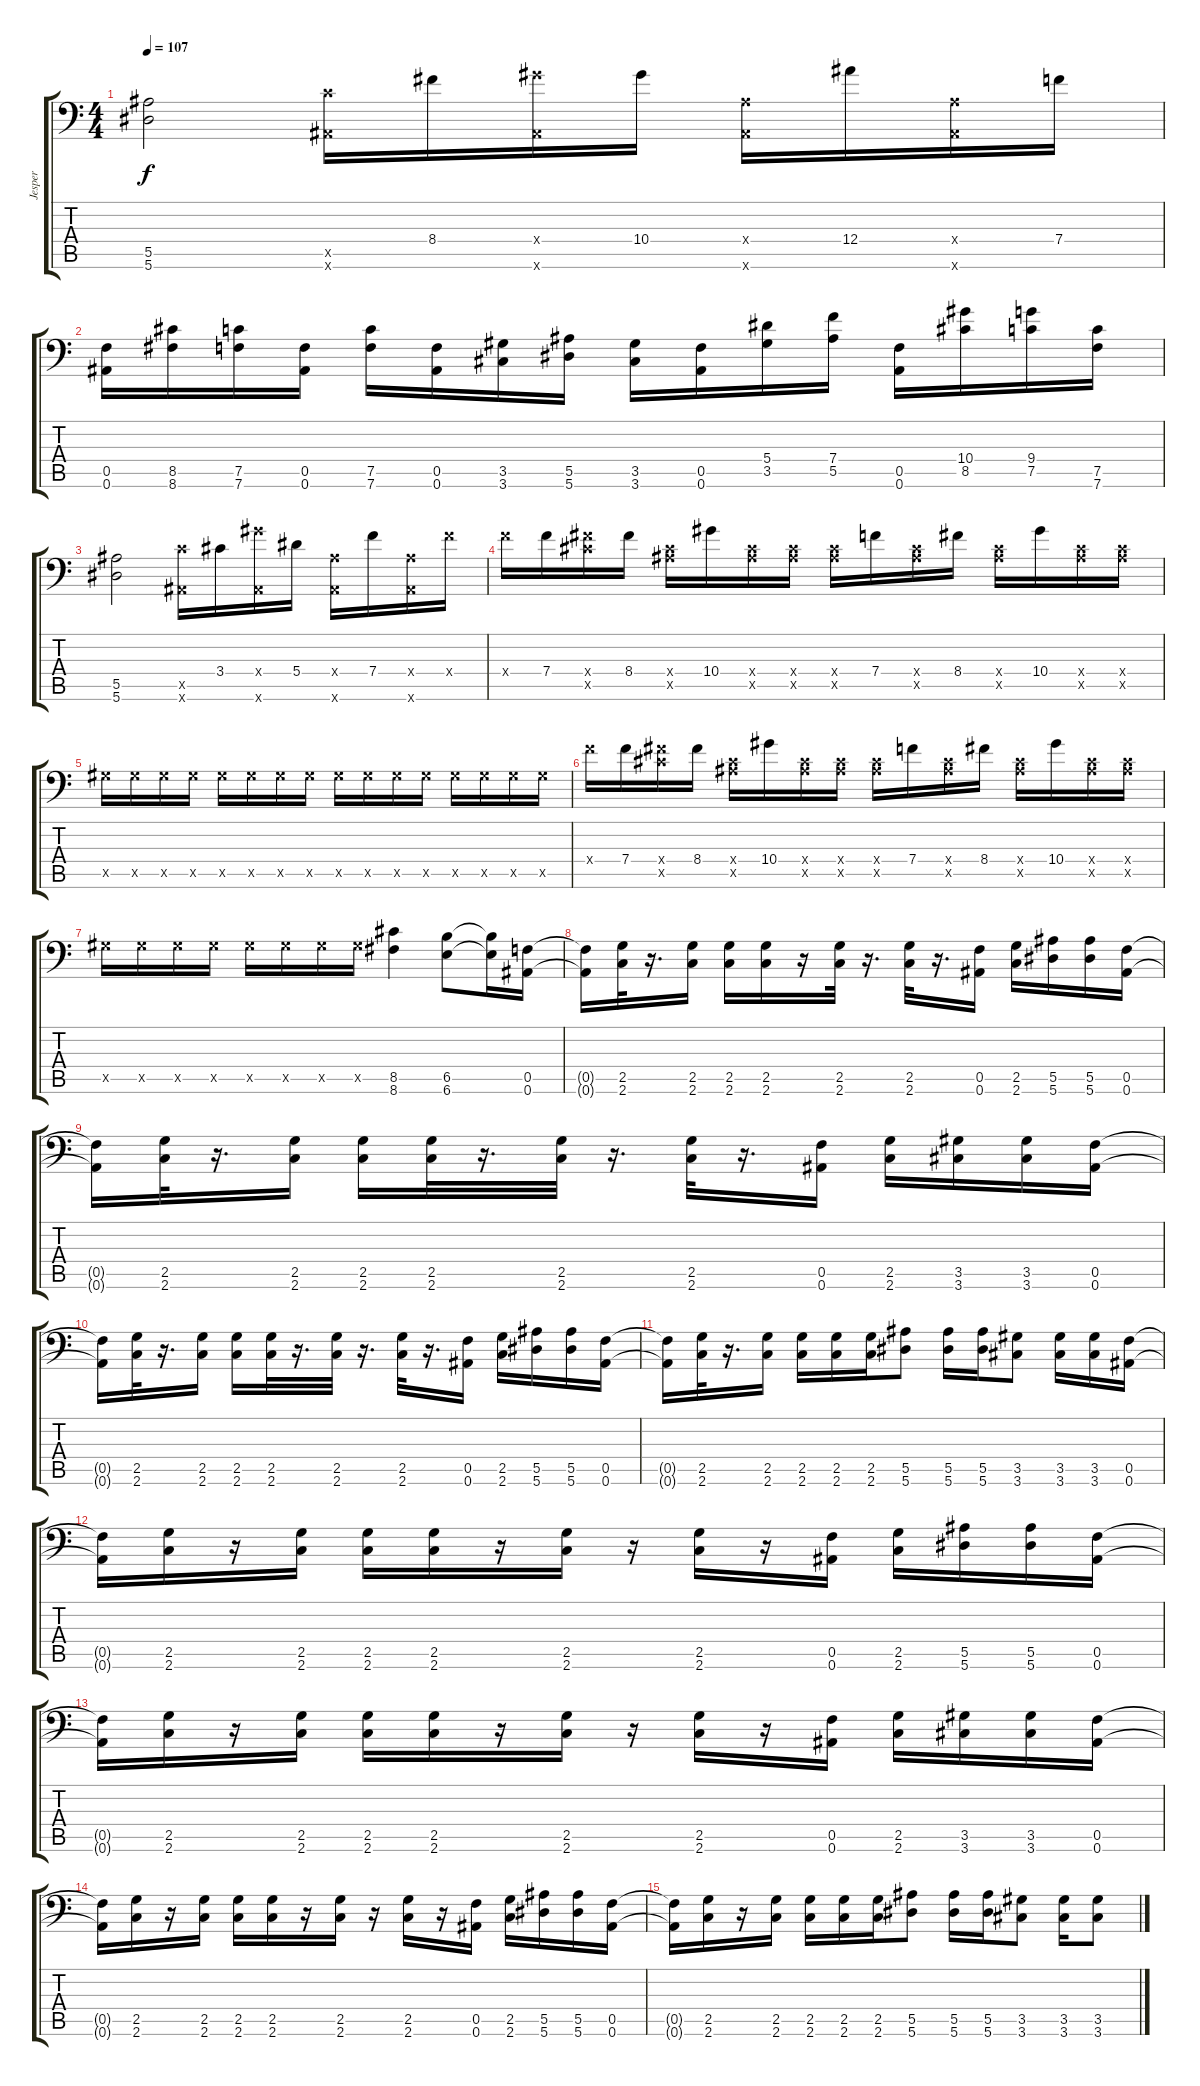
\track ("Jesper" "Jesper") {instrument distortionguitar}
\staff {score tabs}
\tuning (C4 G3 Eb3 Bb2 F2 Bb1) {hide}
\ts (4 4)
\tempo 107
\clef f4
\ks c
(5.5 5.6).2{dy f} (7.5{x} 0.6{x}).16 8.4.16 (10.4{x} 0.6{x}).16 10.4.16 (0.4{x} 0.6{x}).16 12.4.16 (0.4{x} 0.6{x}).16 7.4.16 |
(0.5 0.6).16 (8.5 8.6).16 (7.5 7.6).16 (0.5 0.6).16 (7.5 7.6).16 (0.5 0.6).16 (3.5 3.6).16 (5.5 5.6).16 (3.5 3.6).16 (0.5 0.6).16 (5.4 3.5).16 (7.4 5.5).16 (0.5 0.6).16 (10.4 8.5).16 (9.4 7.5).16 (7.5 7.6).16 |
(5.5 5.6).2 (7.5{x} 0.6{x}).16 3.4.16 (10.4{x} 0.6{x}).16 5.4.16 (0.4{x} 0.6{x}).16 7.4.16 (0.4{x} 0.6{x}).16 7.4{x}.16 |
7.4{x}.16 7.4.16 (8.4{x} 8.5{x}).16 8.4.16 (0.4{x} 8.5{x}).16 10.4.16 (0.4{x} 8.5{x}).16 (0.4{x} 8.5{x}).16 (0.4{x} 8.5{x}).16 7.4.16 (0.4{x} 8.5{x}).16 8.4.16 (0.4{x} 8.5{x}).16 10.4.16 (0.4{x} 8.5{x}).16 (0.4{x} 8.5{x}).16 |
3.5{x}.16 3.5{x}.16 3.5{x}.16 3.5{x}.16 3.5{x}.16 3.5{x}.16 3.5{x}.16 3.5{x}.16 3.5{x}.16 3.5{x}.16 3.5{x}.16 3.5{x}.16 3.5{x}.16 3.5{x}.16 3.5{x}.16 3.5{x}.16 |
7.4{x}.16 7.4.16 (8.4{x} 8.5{x}).16 8.4.16 (0.4{x} 8.5{x}).16 10.4.16 (0.4{x} 8.5{x}).16 (0.4{x} 8.5{x}).16 (0.4{x} 8.5{x}).16 7.4.16 (0.4{x} 8.5{x}).16 8.4.16 (0.4{x} 8.5{x}).16 10.4.16 (0.4{x} 8.5{x}).16 (0.4{x} 8.5{x}).16 |
3.5{x}.16 3.5{x}.16 3.5{x}.16 3.5{x}.16 3.5{x}.16 3.5{x}.16 3.5{x}.16 3.5{x}.16 (8.5 8.6).4 (6.5 6.6).8 (6.5{t} 6.6{t}).16 (0.5 0.6).16 |
(0.5{t} 0.6{t}).16 (2.5 2.6).32 r.16{d} (2.5 2.6).16 (2.5 2.6).16 (2.5 2.6).16 r.16 (2.5 2.6).32 r.16{d} (2.5 2.6).32 r.16{d} (0.5 0.6).16 (2.5 2.6).16 (5.5 5.6).16 (5.5 5.6).16 (0.5 0.6).16 |
(0.5{t} 0.6{t}).16 (2.5 2.6).32 r.16{d} (2.5 2.6).16 (2.5 2.6).16 (2.5 2.6).32 r.16{d} (2.5 2.6).32 r.16{d} (2.5 2.6).32 r.16{d} (0.5 0.6).16 (2.5 2.6).16 (3.5 3.6).16 (3.5 3.6).16 (0.5 0.6).16 |
(0.5{t} 0.6{t}).16 (2.5 2.6).32 r.16{d} (2.5 2.6).16 (2.5 2.6).16 (2.5 2.6).32 r.16{d} (2.5 2.6).32 r.16{d} (2.5 2.6).32 r.16{d} (0.5 0.6).16 (2.5 2.6).16 (5.5 5.6).16 (5.5 5.6).16 (0.5 0.6).16 |
(0.5{t} 0.6{t}).16 (2.5 2.6).32 r.16{d} (2.5 2.6).16 (2.5 2.6).16 (2.5 2.6).16 (2.5 2.6).16 (5.5 5.6).8 (5.5 5.6).16 (5.5 5.6).16 (3.5 3.6).8 (3.5 3.6).16 (3.5 3.6).16 (0.5 0.6).16 |
(0.5{t} 0.6{t}).16 (2.5 2.6).16 r.16 (2.5 2.6).16 (2.5 2.6).16 (2.5 2.6).16 r.16 (2.5 2.6).16 r.16 (2.5 2.6).16 r.16 (0.5 0.6).16 (2.5 2.6).16 (5.5 5.6).16 (5.5 5.6).16 (0.5 0.6).16 |
(0.5{t} 0.6{t}).16 (2.5 2.6).16 r.16 (2.5 2.6).16 (2.5 2.6).16 (2.5 2.6).16 r.16 (2.5 2.6).16 r.16 (2.5 2.6).16 r.16 (0.5 0.6).16 (2.5 2.6).16 (3.5 3.6).16 (3.5 3.6).16 (0.5 0.6).16 |
(0.5{t} 0.6{t}).16 (2.5 2.6).16 r.16 (2.5 2.6).16 (2.5 2.6).16 (2.5 2.6).16 r.16 (2.5 2.6).16 r.16 (2.5 2.6).16 r.16 (0.5 0.6).16 (2.5 2.6).16 (5.5 5.6).16 (5.5 5.6).16 (0.5 0.6).16 |
(0.5{t} 0.6{t}).16 (2.5 2.6).16 r.16 (2.5 2.6).16 (2.5 2.6).16 (2.5 2.6).16 (2.5 2.6).16 (5.5 5.6).8 (5.5 5.6).16 (5.5 5.6).16 (3.5 3.6).8 (3.5 3.6).16 (3.5 3.6).8
